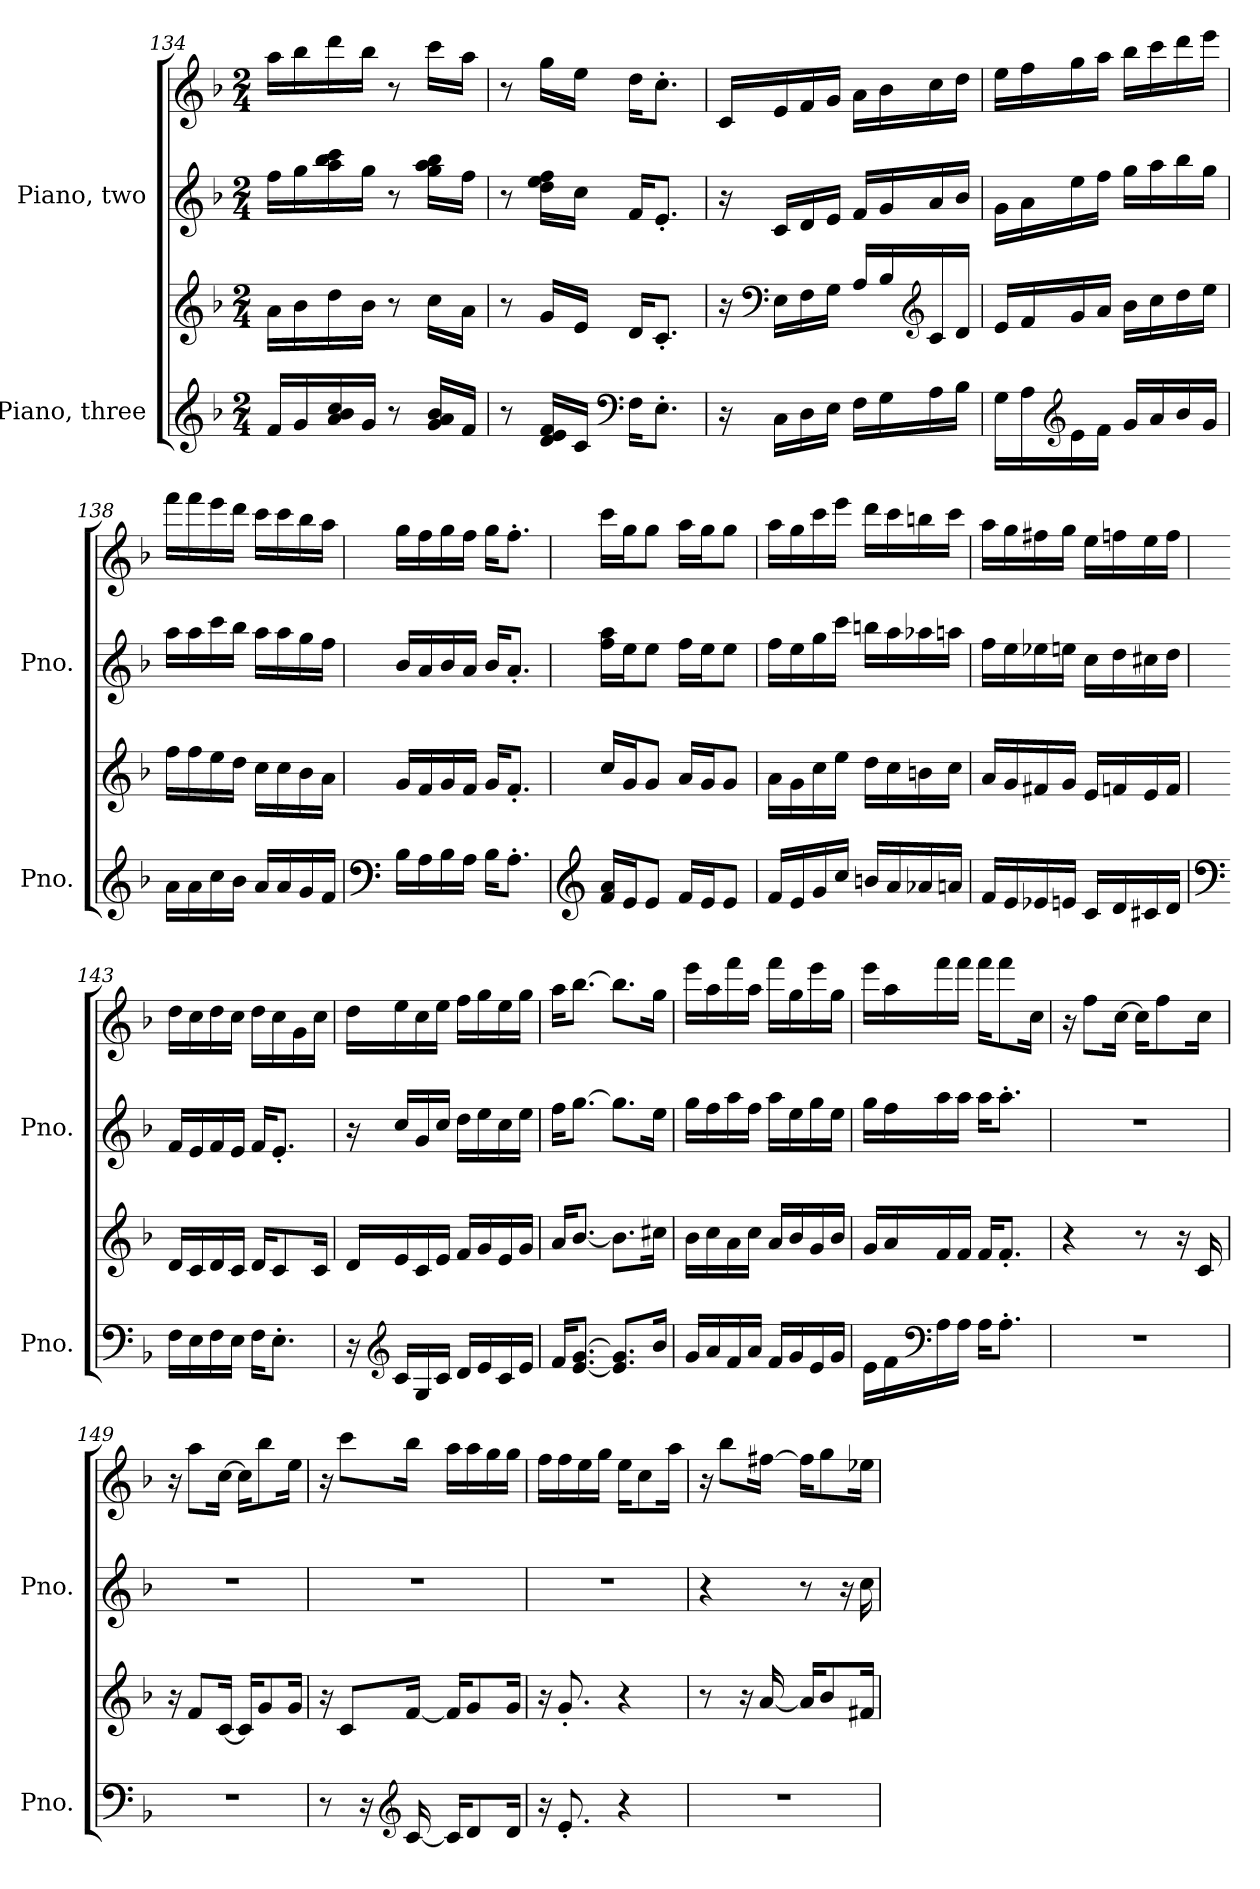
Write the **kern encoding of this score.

**kern	**kern	**kern	**kern
*part2	*part2	*part1	*part1
*staff4	*staff3	*staff2	*staff1
*I"Piano, three	*	*I"Piano, two	*
*I'Pno.	*	*I'Pno.	*
*clefG2	*clefG2	*clefG2	*clefG2
*k[b-]	*k[b-]	*k[b-]	*k[b-]
*M2/4	*M2/4	*M2/4	*M2/4
=134	=134	=134	=134
16f/LL	16a\LL	16ff\LL	16aa\LL
16g/	16b-\	16gg\	16bb-\
16a/ 16b-/ 16cc/	16dd\	16aa\ 16bb-\ 16ccc\	16ddd\
16g/JJ	16b-\JJ	16gg\JJ	16bb-\JJ
8r	8r	8r	8r
16g/ 16a/ 16b-/LL	16cc\LL	16gg\ 16aa\ 16bb-\LL	16ccc\LL
16f/JJ	16a\JJ	16ff\JJ	16aa\JJ
=135	=135	=135	=135
8r	8r	8r	8r
16d/ 16e/ 16f/LL	16g/LL	16dd\ 16ee\ 16ff\LL	16gg\LL
16c/JJ	16e/JJ	16cc\JJ	16ee\JJ
*clefF4	*	*	*
16F\KL	16d/KL	16f/KL	16dd\KL
8.E'\J	8.c'/J	8.e'/J	8.cc'\J
!!LO:LB:g=z
=136	=136	=136	=136
16r	16r	16r	16c/LL
*	*clefF4	*	*
16C\LL	16E\LL	16c/LL	16e/
16D\	16F\	16d/	16f/
16E\JJ	16G\JJ	16e/JJ	16g/JJ
16F\LL	16A/LL	16f/LL	16a\LL
16G\	16B-/	16g/	16b-\
*	*clefG2	*	*
16A\	16c/	16a/	16cc\
16B-\JJ	16d/JJ	16b-/JJ	16dd\JJ
=137	=137	=137	=137
16G\LL	16e/LL	16g\LL	16ee\LL
16A\	16f/	16a\	16ff\
*clefG2	*	*	*
16e\	16g/	16ee\	16gg\
16f\JJ	16a/JJ	16ff\JJ	16aa\JJ
16g/LL	16b-\LL	16gg\LL	16bb-\LL
16a/	16cc\	16aa\	16ccc\
16b-/	16dd\	16bb-\	16ddd\
16g/JJ	16ee\JJ	16gg\JJ	16eee\JJ
=138	=138	=138	=138
16a\LL	16ff\LL	16aa\LL	16fff\LL
16a\	16ff\	16aa\	16fff\
16cc\	16ee\	16ccc\	16eee\
16b-\JJ	16dd\JJ	16bb-\JJ	16ddd\JJ
16a/LL	16cc\LL	16aa\LL	16ccc\LL
16a/	16cc\	16aa\	16ccc\
16g/	16b-\	16gg\	16bb-\
16f/JJ	16a\JJ	16ff\JJ	16aa\JJ
!!LO:PB:g=z
=139	=139	=139	=139
*clefF4	*	*	*
16B-\LL	16g/LL	16b-/LL	16gg\LL
16A\	16f/	16a/	16ff\
16B-\	16g/	16b-/	16gg\
16A\JJ	16f/JJ	16a/JJ	16ff\JJ
16B-\KL	16g/KL	16b-/KL	16gg\KL
8.A'\J	8.f'/J	8.a'/J	8.ff'\J
=140	=140	=140	=140
*clefG2	*	*	*
16f/ 16a/LL	16cc/LL	16ff\ 16aa\LL	16ccc\LL
16e/J	16g/J	16ee\J	16gg\J
8e/J	8g/J	8ee\J	8gg\J
16f/LL	16a/LL	16ff\LL	16aa\LL
16e/J	16g/J	16ee\J	16gg\J
8e/J	8g/J	8ee\J	8gg\J
=141	=141	=141	=141
16f/LL	16a\LL	16ff\LL	16aa\LL
16e/	16g\	16ee\	16gg\
16g/	16cc\	16gg\	16ccc\
16cc/JJ	16ee\JJ	16ccc\JJ	16eee\JJ
16bn/LL	16dd\LL	16bbn\LL	16ddd\LL
16a/	16cc\	16aa\	16ccc\
16a-X/	16bn\	16aa-X\	16bbn\
16an/JJ	16cc\JJ	16aan\JJ	16ccc\JJ
=142	=142	=142	=142
16f/LL	16a/LL	16ff\LL	16aa\LL
16e/	16g/	16ee\	16gg\
16e-X/	16f#X/	16ee-X\	16ff#X\
16en/JJ	16g/JJ	16een\JJ	16gg\JJ
16c/LL	16e/LL	16cc\LL	16ee\LL
16d/	16fn/	16dd\	16ffn\
16c#X/	16e/	16cc#X\	16ee\
16d/JJ	16f/JJ	16dd\JJ	16ff\JJ
!!LO:LB:g=z
=143	=143	=143	=143
*clefF4	*	*	*
16F\LL	16d/LL	16f/LL	16dd\LL
16E\	16c/	16e/	16cc\
16F\	16d/	16f/	16dd\
16E\JJ	16c/JJ	16e/JJ	16cc\JJ
16F\KL	16d/KL	16f/KL	16dd\LL
8.E'\J	8c/	8.e'/J	16cc\
.	.	.	16g\
.	16c/Jk	.	16cc\JJ
=144	=144	=144	=144
16r	16d/LL	16r	16dd\LL
*clefG2	*	*	*
16c/LL	16e/	16cc/LL	16ee\
16G/	16c/	16g/	16cc\
16c/JJ	16e/JJ	16cc/JJ	16ee\JJ
16d/LL	16f/LL	16dd\LL	16ff\LL
16e/	16g/	16ee\	16gg\
16c/	16e/	16cc\	16ee\
16e/JJ	16g/JJ	16ee\JJ	16gg\JJ
=145	=145	=145	=145
16f/KL	16a/KL	16ff\KL	16aa\KL
[8.e/ [8.g/J	[8.b-/J	[8.gg\J	[8.bb-\J
8.e/] 8.g/]L	8.b-\L]	8.gg\L]	8.bb-\L]
16b-/Jk	16cc#X\Jk	16ee\Jk	16gg\Jk
=146	=146	=146	=146
16g/LL	16b-\LL	16gg\LL	16eee\LL
16a/	16cc\	16ff\	16aa\
16f/	16a\	16aa\	16fff\
16a/JJ	16cc\JJ	16ff\JJ	16aa\JJ
16f/LL	16a/LL	16aa\LL	16fff\LL
16g/	16b-/	16ee\	16gg\
16e/	16g/	16gg\	16eee\
16g/JJ	16b-/JJ	16ee\JJ	16gg\JJ
!!LO:LB:g=z
=147	=147	=147	=147
16e\LL	16g/LL	16gg\LL	16eee\LL
16f\	16a/	16ff\	16aa\
*clefF4	*	*	*
16A\	16f/	16aa\	16fff\
16A\JJ	16f/JJ	16aa\JJ	16fff\JJ
16A\KL	16f/KL	16aa\KL	16fff\KL
8.A'\J	8.f'/J	8.aa'\J	8fff\
.	.	.	16cc\Jk
=148	=148	=148	=148
2r	4r	2r	16r
.	.	.	8ff\L
.	.	.	[16cc\Jk
.	8r	.	16cc\KL]
.	.	.	8ff\
.	16r	.	.
.	16c/	.	16cc\Jk
=149	=149	=149	=149
2r	16r	2r	16r
.	8f/L	.	8aa\L
.	[16c/Jk	.	[16cc\Jk
.	16c/KL]	.	16cc\KL]
.	8g/	.	8bb-\
.	16g/Jk	.	16ee\Jk
=150	=150	=150	=150
8r	16r	2r	16r
.	8c/L	.	8ccc\L
16r	.	.	.
*clefG2	*	*	*
[16c/	[16f/Jk	.	16bb-\Jk
16c/KL]	16f/KL]	.	16aa\LL
8d/	8g/	.	16aa\
.	.	.	16gg\
16d/Jk	16g/Jk	.	16gg\JJ
!!LO:PB:g=z
=151	=151	=151	=151
16r	16r	2r	16ff\LL
8.e'/	8.g'/	.	16ff\
.	.	.	16ee\
.	.	.	16gg\JJ
4r	4r	.	16ee\KL
.	.	.	8cc\
.	.	.	16aa\Jk
=152	=152	=152	=152
2r	8r	4r	16r
.	.	.	8bb-\L
.	16r	.	.
.	[16a/	.	[16ff#X\Jk
.	16a/KL]	8r	16ff#\KL]
.	8b-/	.	8gg\
.	.	16r	.
.	16f#X/Jk	16cc\	16ee-X\Jk
=	=	=	=
*-	*-	*-	*-
